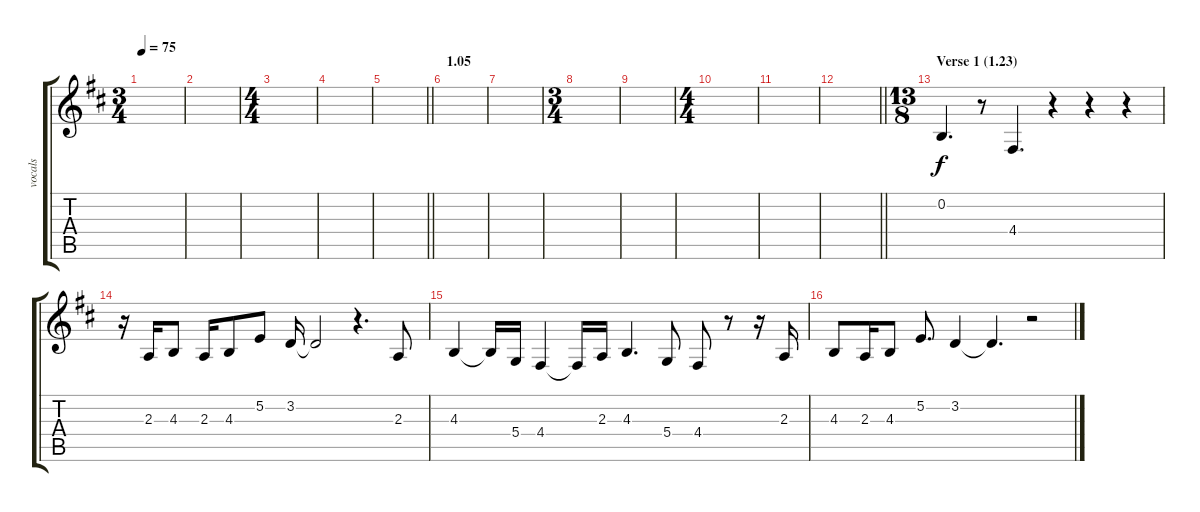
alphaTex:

\track ("vocals" "vocals") {instrument clarinet}
\staff {score tabs}
\tuning (E4 B3 G3 D3 A2 E2) {hide}
\ts (3 4)
\tempo 75
\clef g2
\ks d
|
|
\ts (4 4)
|
|
\barLineRight lightlight
|
\section ("" "1.05")
|
|
\ts (3 4)
|
|
\ts (4 4)
|
|
\barLineRight lightlight
|
\ts (13 8)
\section ("" "Verse 1 (1.23)")
0.2.4{d} r.8 4.4.4{d} r.4 r.4 r.4 |
r.16 2.3.16 4.3.8 2.3.16 4.3.8 5.2.8 3.2.16 3.2{t}.2 r.4{d} 2.3.8 |
4.3.4 4.3{t}.16 5.4.16 4.4.4 4.4{t}.16 2.3.16 4.3.4{d} 5.4.8 4.4.8 r.8 r.16 2.3.16 |
4.3.8 2.3.16 4.3.8 5.2.8{d} 3.2.4 3.2{t}.4{d} r.2
